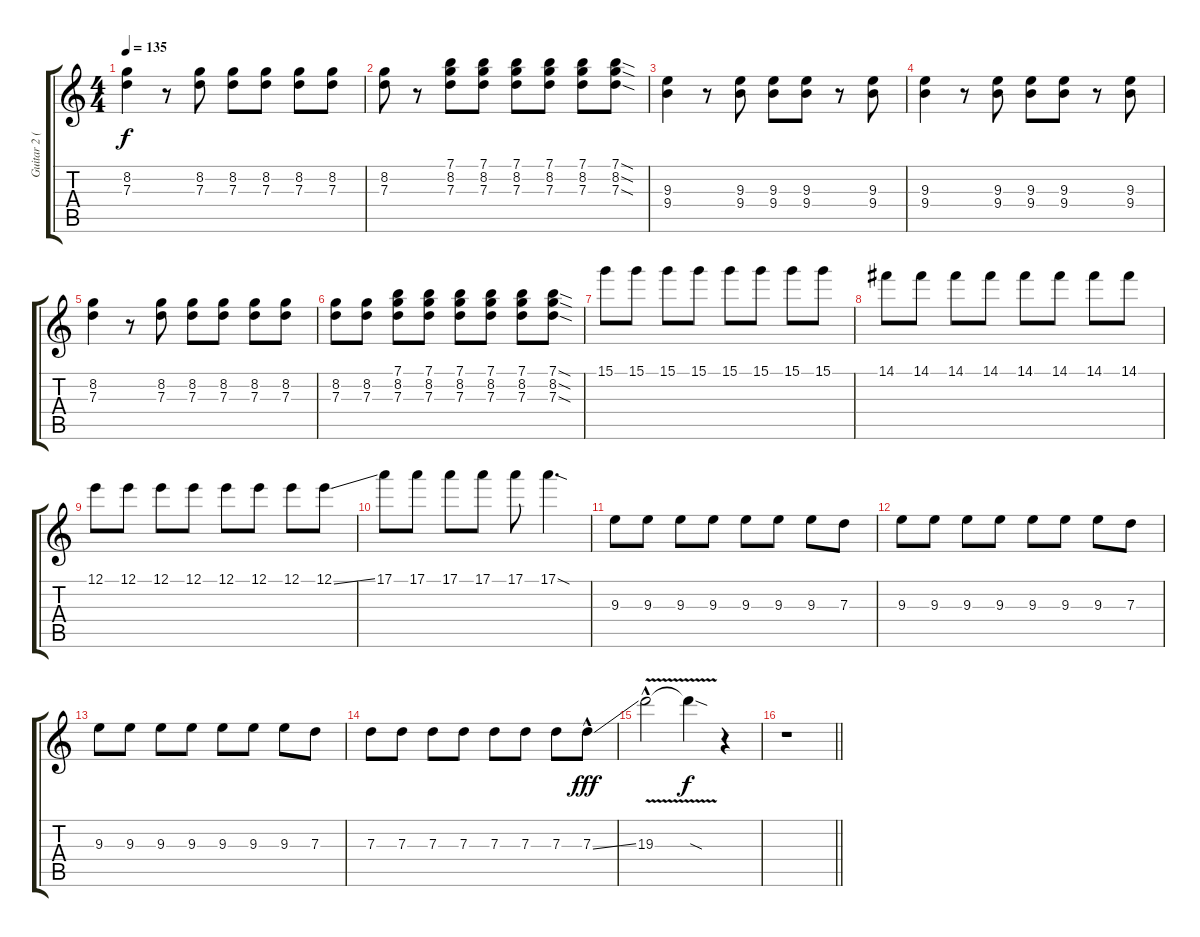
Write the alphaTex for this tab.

\track ("Guitar 2 (Paul Banks)" "Guitar 2 (") {instrument overdrivenguitar}
\staff {score tabs}
\tuning (E4 B3 G3 D3 A2 E2) {hide}
\ts (4 4)
\tempo 135
\clef g2
\ks c
(8.2 7.3).4{dy f} r.8 (8.2 7.3).8 (8.2 7.3).8 (8.2 7.3).8 (8.2 7.3).8 (8.2 7.3).8 |
(8.2 7.3).8 r.8 (7.1 8.2 7.3).8 (7.1 8.2 7.3).8 (7.1 8.2 7.3).8 (7.1 8.2 7.3).8 (7.1 8.2 7.3).8 (7.1{sod} 8.2{sod} 7.3{sod}).8 |
(9.3 9.4).4 r.8 (9.3 9.4).8 (9.3 9.4).8 (9.3 9.4).8 r.8 (9.3 9.4).8 |
(9.3 9.4).4 r.8 (9.3 9.4).8 (9.3 9.4).8 (9.3 9.4).8 r.8 (9.3 9.4).8 |
(8.2 7.3).4 r.8 (8.2 7.3).8 (8.2 7.3).8 (8.2 7.3).8 (8.2 7.3).8 (8.2 7.3).8 |
(8.2 7.3).8 (8.2 7.3).8 (7.1 8.2 7.3).8 (7.1 8.2 7.3).8 (7.1 8.2 7.3).8 (7.1 8.2 7.3).8 (7.1 8.2 7.3).8 (7.1{sod} 8.2{sod} 7.3{sod}).8 |
15.1.8 15.1.8 15.1.8 15.1.8 15.1.8 15.1.8 15.1.8 15.1.8 |
14.1.8 14.1.8 14.1.8 14.1.8 14.1.8 14.1.8 14.1.8 14.1.8 |
12.1.8 12.1.8 12.1.8 12.1.8 12.1.8 12.1.8 12.1.8 12.1{ss}.8 |
17.1.8 17.1.8 17.1.8 17.1.8 17.1.8 17.1{sod}.4{d} |
9.3.8 9.3.8 9.3.8 9.3.8 9.3.8 9.3.8 9.3.8 7.3.8 |
9.3.8 9.3.8 9.3.8 9.3.8 9.3.8 9.3.8 9.3.8 7.3.8 |
9.3.8 9.3.8 9.3.8 9.3.8 9.3.8 9.3.8 9.3.8 7.3.8 |
7.3.8 7.3.8 7.3.8 7.3.8 7.3.8 7.3.8 7.3.8 7.3{ss hac}.8{dy fff} |
19.3{v hac}.2 19.3{sod t}.4{dy f} r.4 |
\barLineRight lightlight
r.1
